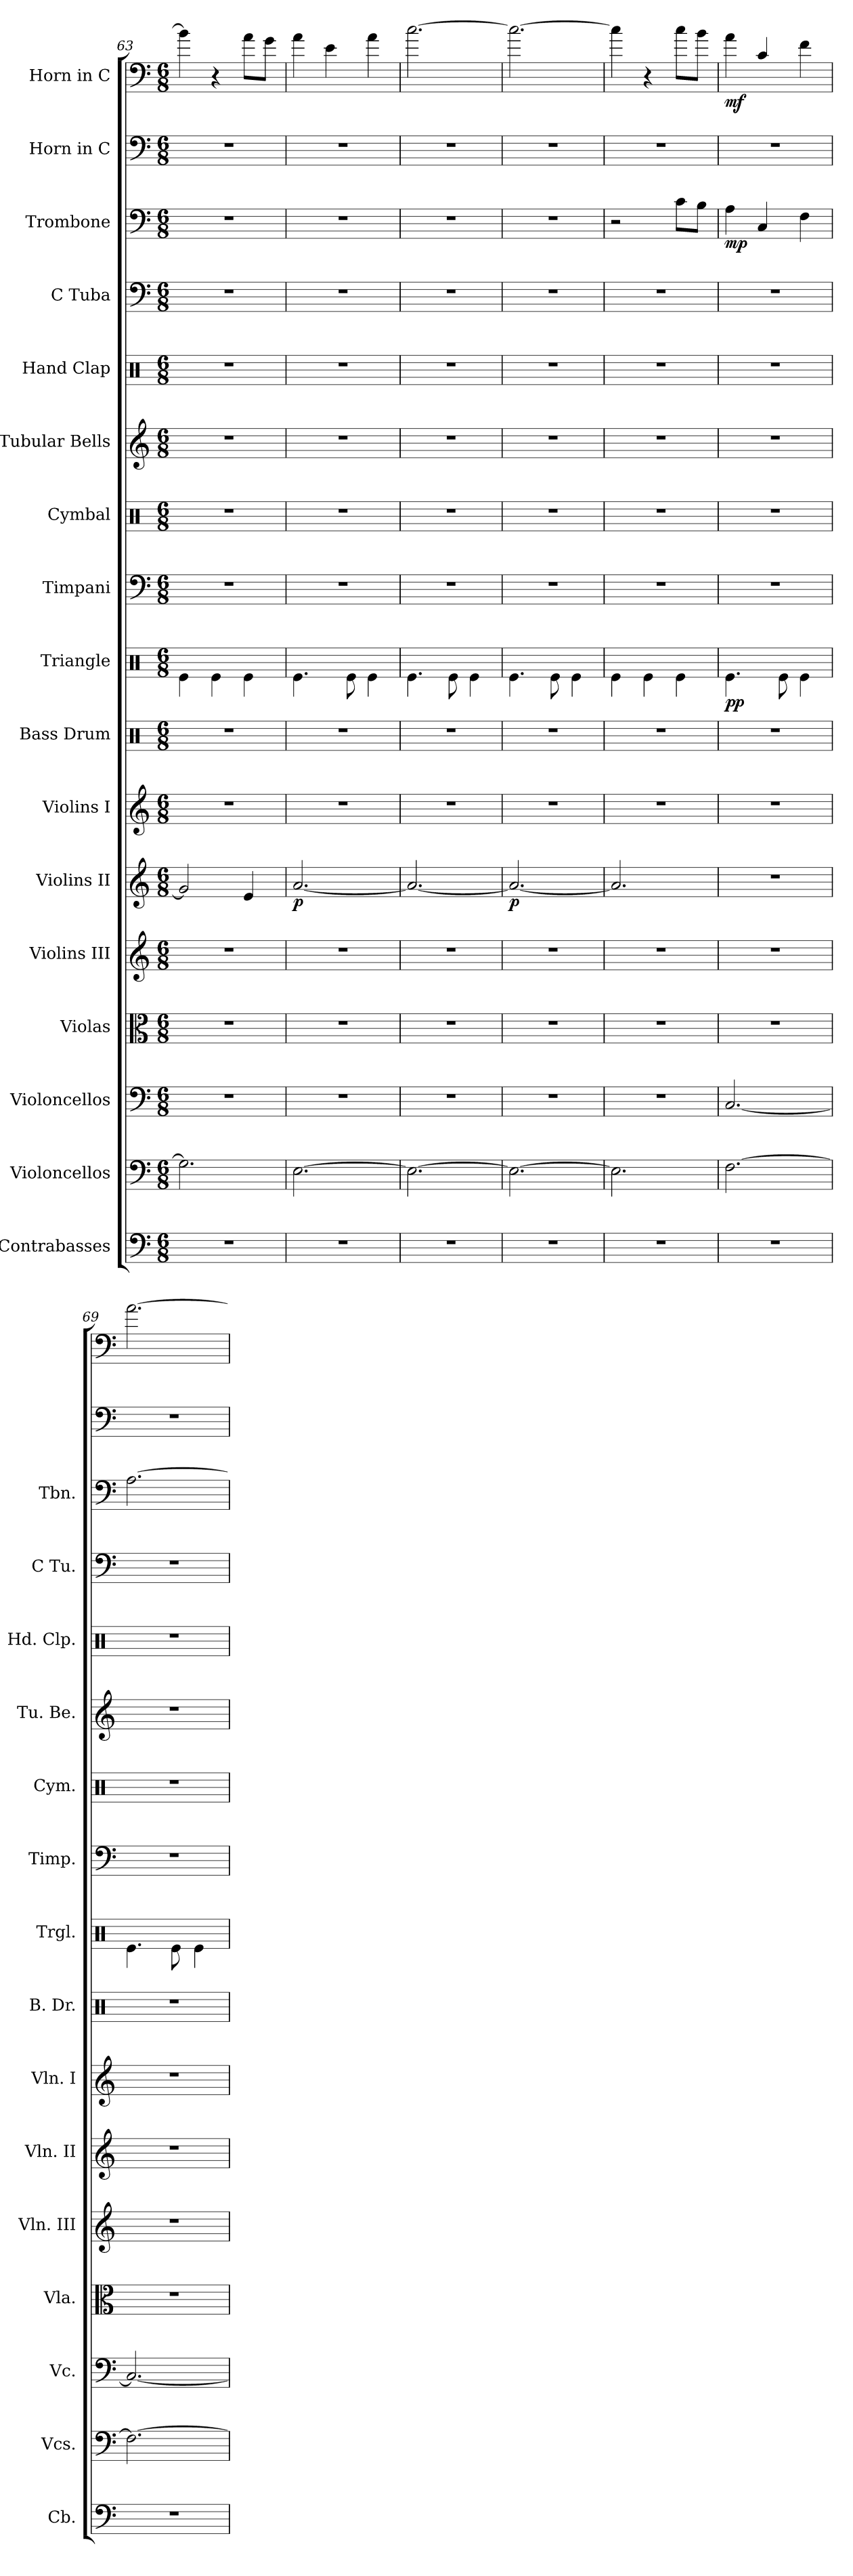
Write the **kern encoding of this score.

**kern	**kern	**kern	**kern	**kern	**kern	**dynam	**kern	**kern	**kern	**dynam	**kern	**kern	**kern	**kern	**kern	**kern	**dynam	**kern	**kern	**dynam
*part17	*part16	*part15	*part14	*part13	*part12	*part12	*part11	*part10	*part9	*part9	*part8	*part7	*part6	*part5	*part4	*part3	*part3	*part2	*part1	*part1
*staff17	*staff16	*staff15	*staff14	*staff13	*staff12	*staff12	*staff11	*staff10	*staff9	*staff9	*staff8	*staff7	*staff6	*staff5	*staff4	*staff3	*staff3	*staff2	*staff1	*staff1
*I"Contrabasses	*I"Violoncellos	*I"Violoncellos	*I"Violas	*I"Violins III	*I"Violins II	*	*I"Violins I	*I"Bass Drum	*I"Triangle	*	*I"Timpani	*I"Cymbal	*I"Tubular Bells	*I"Hand Clap	*I"C Tuba	*I"Trombone	*	*I"Horn in C	*I"Horn in C	*
*I'Cb.	*I'Vcs.	*I'Vc.	*I'Vla.	*I'Vln. III	*I'Vln. II	*	*I'Vln. I	*I'B. Dr.	*I'Trgl.	*	*I'Timp.	*I'Cym.	*I'Tu. Be.	*I'Hd. Clp.	*I'C Tu.	*I'Tbn.	*	*	*	*
*clefF4	*clefF4	*clefF4	*clefC3	*clefG2	*clefG2	*	*clefG2	*clefX	*clefX	*	*clefF4	*clefX	*clefG2	*clefX	*clefF4	*clefF4	*	*clefF4	*clefF4	*
*ITrd7c12	*	*	*	*	*	*	*	*	*	*	*	*	*	*	*	*	*	*ITrd7c12	*ITrd7c12	*
*k[]	*k[]	*k[]	*k[]	*k[]	*k[]	*	*k[]	*k[]	*k[]	*	*k[]	*k[]	*k[]	*k[]	*k[]	*k[]	*	*k[]	*k[]	*
*M6/8	*M6/8	*M6/8	*M6/8	*M6/8	*M6/8	*	*M6/8	*M6/8	*M6/8	*	*M6/8	*M6/8	*M6/8	*M6/8	*M6/8	*M6/8	*	*M6/8	*M6/8	*
=63	=63	=63	=63	=63	=63	=63	=63	=63	=63	=63	=63	=63	=63	=63	=63	=63	=63	=63	=63	=63
2.r	2.G\]	2.r	2.r	2.r	2g/]	.	2.r	2.r	4Re\	.	2.r	2.r	2.r	2.r	2.r	2.r	.	2.r	4B\]	.
.	.	.	.	.	.	.	.	.	4Re\	.	.	.	.	.	.	.	.	.	4r	.
.	.	.	.	.	4e/	.	.	.	4Re\	.	.	.	.	.	.	.	.	.	8A\L	.
.	.	.	.	.	.	.	.	.	.	.	.	.	.	.	.	.	.	.	8G\J	.
=64	=64	=64	=64	=64	=64	=64	=64	=64	=64	=64	=64	=64	=64	=64	=64	=64	=64	=64	=64	=64
!	!	!	!	!	!	!LO:DY:b	!	!	!	!	!	!	!	!	!	!	!	!	!	!
2.r	[2.E\	2.r	2.r	2.r	[2.a/	p	2.r	2.r	4.Re\	.	2.r	2.r	2.r	2.r	2.r	2.r	.	2.r	4A\	.
.	.	.	.	.	.	.	.	.	.	.	.	.	.	.	.	.	.	.	4E\	.
.	.	.	.	.	.	.	.	.	8Re\	.	.	.	.	.	.	.	.	.	.	.
.	.	.	.	.	.	.	.	.	4Re\	.	.	.	.	.	.	.	.	.	4A\	.
=65	=65	=65	=65	=65	=65	=65	=65	=65	=65	=65	=65	=65	=65	=65	=65	=65	=65	=65	=65	=65
2.r	2.E\_	2.r	2.r	2.r	2.a/_	.	2.r	2.r	4.Re\	.	2.r	2.r	2.r	2.r	2.r	2.r	.	2.r	[2.c\	.
.	.	.	.	.	.	.	.	.	8Re\	.	.	.	.	.	.	.	.	.	.	.
.	.	.	.	.	.	.	.	.	4Re\	.	.	.	.	.	.	.	.	.	.	.
=66	=66	=66	=66	=66	=66	=66	=66	=66	=66	=66	=66	=66	=66	=66	=66	=66	=66	=66	=66	=66
!	!	!	!	!	!	!LO:DY:b	!	!	!	!	!	!	!	!	!	!	!	!	!	!
2.r	2.E\_	2.r	2.r	2.r	2.a/_	p	2.r	2.r	4.Re\	.	2.r	2.r	2.r	2.r	2.r	2.r	.	2.r	2.c\_	.
.	.	.	.	.	.	.	.	.	8Re\	.	.	.	.	.	.	.	.	.	.	.
.	.	.	.	.	.	.	.	.	4Re\	.	.	.	.	.	.	.	.	.	.	.
=67	=67	=67	=67	=67	=67	=67	=67	=67	=67	=67	=67	=67	=67	=67	=67	=67	=67	=67	=67	=67
2.r	2.E\]	2.r	2.r	2.r	2.a/]	.	2.r	2.r	4Re\	.	2.r	2.r	2.r	2.r	2.r	2r	.	2.r	4c\]	.
.	.	.	.	.	.	.	.	.	4Re\	.	.	.	.	.	.	.	.	.	4r	.
.	.	.	.	.	.	.	.	.	4Re\	.	.	.	.	.	.	8c\L	.	.	8c\L	.
.	.	.	.	.	.	.	.	.	.	.	.	.	.	.	.	8B\J	.	.	8B\J	.
=68	=68	=68	=68	=68	=68	=68	=68	=68	=68	=68	=68	=68	=68	=68	=68	=68	=68	=68	=68	=68
!	!	!	!	!	!	!	!	!	!	!LO:DY:b	!	!	!	!	!	!	!LO:DY:b	!	!	!LO:DY:b
2.r	[2.F\	[2.C/	2.r	2.r	2.r	.	2.r	2.r	4.Re\	pp	2.r	2.r	2.r	2.r	2.r	4A\	mp	2.r	4A\	mf
.	.	.	.	.	.	.	.	.	.	.	.	.	.	.	.	4C/	.	.	4C/	.
.	.	.	.	.	.	.	.	.	8Re\	.	.	.	.	.	.	.	.	.	.	.
.	.	.	.	.	.	.	.	.	4Re\	.	.	.	.	.	.	4F\	.	.	4F\	.
=69	=69	=69	=69	=69	=69	=69	=69	=69	=69	=69	=69	=69	=69	=69	=69	=69	=69	=69	=69	=69
2.r	2.F\_	2.C/_	2.r	2.r	2.r	.	2.r	2.r	4.Re\	.	2.r	2.r	2.r	2.r	2.r	[2.A\	.	2.r	[2.A\	.
.	.	.	.	.	.	.	.	.	8Re\	.	.	.	.	.	.	.	.	.	.	.
.	.	.	.	.	.	.	.	.	4Re\	.	.	.	.	.	.	.	.	.	.	.
=	=	=	=	=	=	=	=	=	=	=	=	=	=	=	=	=	=	=	=	=
*-	*-	*-	*-	*-	*-	*-	*-	*-	*-	*-	*-	*-	*-	*-	*-	*-	*-	*-	*-	*-
